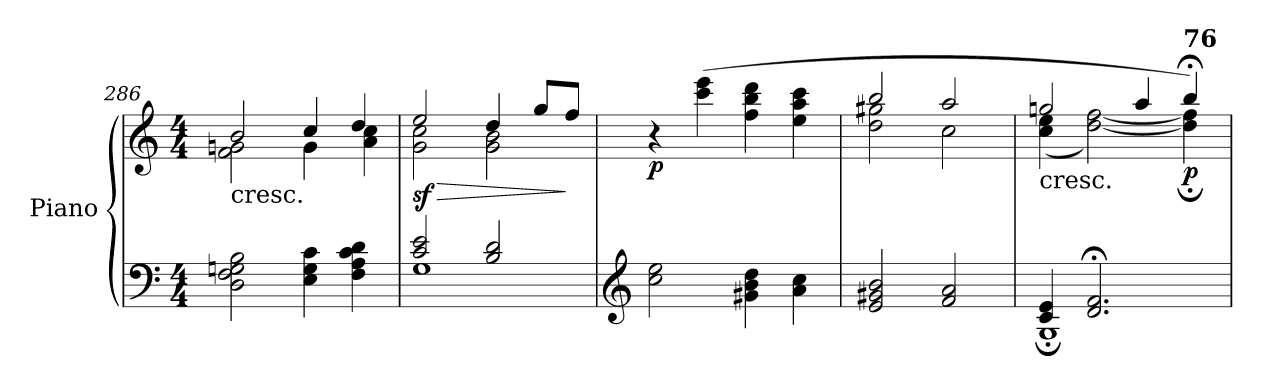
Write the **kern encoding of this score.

**kern	**kern	**dynam
*part1	*part1	*part1
*staff2	*staff1	*staff1/2
*I"Piano	*	*
*I'Pno	*	*
*clefF4	*clefG2	*
*k[]	*k[]	*
*M4/4	*M4/4	*
=286	=286	=286
*	*^	*
!	!LO:TX:b:t=cresc.	!	!
2D\ 2F\ 2Gn\ 2B\	2b/	2f\ 2gn\	.
4E\ 4G\ 4c\	4cc/	4g\	.
4F\ 4A\ 4c\ 4d\	4dd/	4a\ 4cc\	.
=287	=287	=287	=287
*^	*	*	*
!	!	!	!	!LO:HP:b
!	!	!	!	!LO:DY:n=1:b
2c/ 2e/	1G	2ee/	2g\ 2cc\	> sf
2B/ 2d/	.	4dd/	2g\ 2b\	.
.	.	8gg/L	.	.
.	.	8ff/J	.	]
*v	*v	*	*	*
*	*v	*v	*
=288	=288	=288
*clefG2	*	*
!	!	!LO:DY:b
2cc\ 2ee\	4r	p
.	(>4ccc\ 4eee\	.
4g#X\ 4b\ 4dd\	4ff\ 4bb\ 4ddd\	.
4a\ 4cc\	4ee\ 4aa\ 4ccc\	.
=289	=289	=289
*	*^	*
2e/ 2g#X/ 2b/	2bb/	2dd\ 2gg#X\	.
2f/ 2a/	2aa/	2cc\	.
=290	=290	=290	=290
*^	*	*	*
!	!	!LO:TX:b:t=cresc.	!	!
4c/ 4e/	1G;	2ggn/	(<4cc\ 4ee\	.
2.d/;< 2.f/;<	.	.	[2dd\ [2ff\)	.
.	.	4aa/	.	.
!	!	!LO:TX:a:B:t=76	!	!
!	!	!	!	!LO:DY:b
.	.	4bb;</)	4dd\]; 4ff\];	p
*v	*v	*	*	*
*	*v	*v	*
=	=	=
*-	*-	*-
